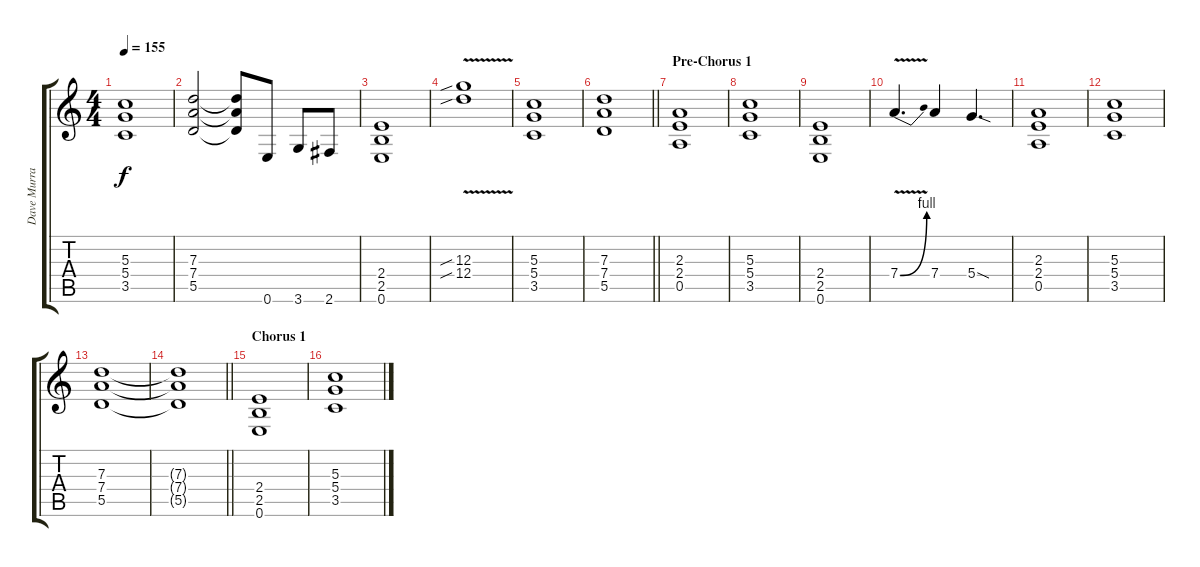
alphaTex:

\track ("Dave Murray" "Dave Murra") {instrument overdrivenguitar}
\staff {score tabs}
\tuning (E4 B3 G3 D3 A2 E2) {hide}
\ts (4 4)
\tempo 155
\clef g2
\ks c
(5.3 5.4 3.5).1{dy f} |
(7.3 7.4 5.5).2 (7.3{t} 7.4{t} 5.5{t}).8 0.6.8 3.6.8 2.6.8 |
(2.4 2.5 0.6).1 |
(12.3{v sib} 12.4{v sib}).1 |
(5.3 5.4 3.5).1 |
\barLineRight lightlight
(7.3 7.4 5.5).1 |
\section ("" "Pre-Chorus 1")
(2.3 2.4 0.5).1 |
(5.3 5.4 3.5).1 |
(2.4 2.5 0.6).1 |
7.4{be (bend 0 0 60 4) v}.4{d} 7.4.4 5.4{sod}.4{d} |
(2.3 2.4 0.5).1 |
(5.3 5.4 3.5).1 |
(7.3 7.4 5.5).1 |
\barLineRight lightlight
(7.3{t} 7.4{t} 5.5{t}).1 |
\section ("" "Chorus 1")
(2.4 2.5 0.6).1 |
(5.3 5.4 3.5).1
